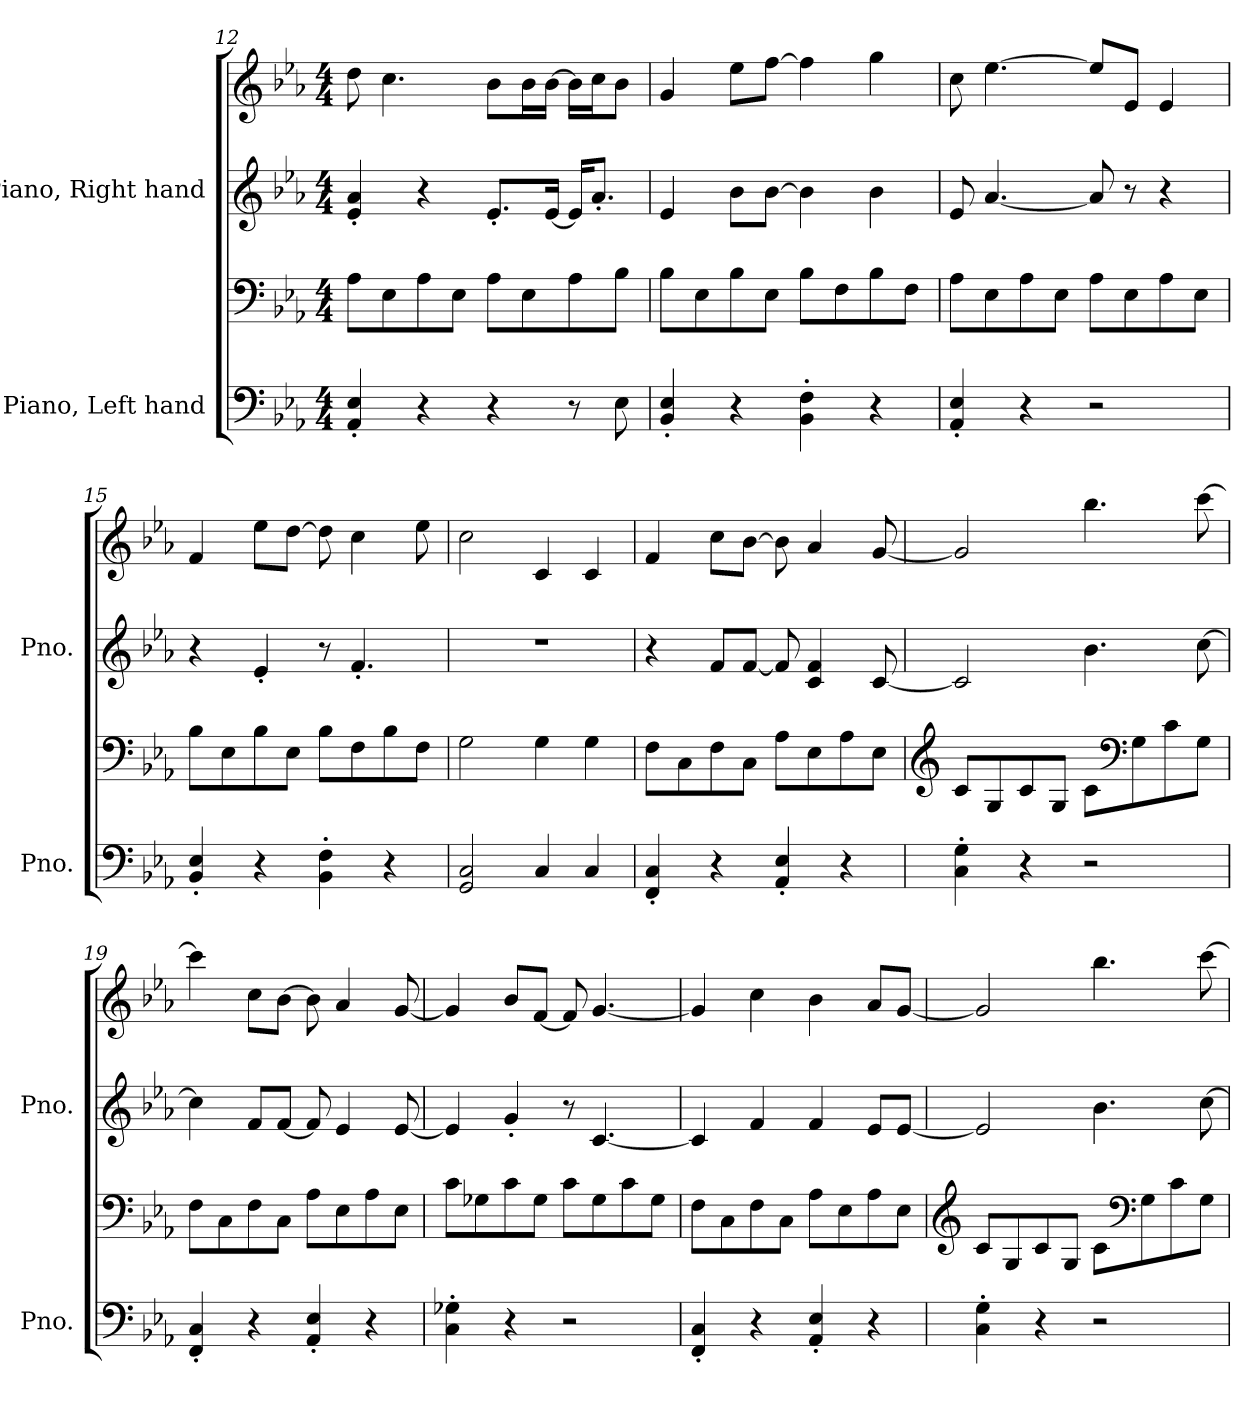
**kern	**kern	**kern	**kern
*part2	*part2	*part1	*part1
*staff4	*staff3	*staff2	*staff1
*I"Piano, Left hand	*	*I"Piano, Right hand	*
*I'Pno.	*	*I'Pno.	*
*clefF4	*clefF4	*clefG2	*clefG2
*k[b-e-a-]	*k[b-e-a-]	*k[b-e-a-]	*k[b-e-a-]
*M4/4	*M4/4	*M4/4	*M4/4
=12	=12	=12	=12
4AA-/' 4E-/'	8A-\L	4e-/' 4a-/'	8dd\
.	8E-\	.	4.cc\
4r	8A-\	4r	.
.	8E-\J	.	.
4r	8A-\L	8.e-'/L	8b-\L
.	8E-\	.	16b-\L
.	.	[16e-/Jk	[16b-\JJ
8r	8A-\	16e-/KL]	16b-\LL]
.	.	8.a-'/J	16cc\J
8E-\	8B-\J	.	8b-\J
!!LO:PB:g=z
=13	=13	=13	=13
4BB-/' 4E-/'	8B-\L	4e-/	4g/
.	8E-\	.	.
4r	8B-\	8b-\L	8ee-\L
.	8E-\J	[8b-\J	[8ff\J
4BB-\' 4F\'	8B-\L	4b-\]	4ff\]
.	8F\	.	.
4r	8B-\	4b-\	4gg\
.	8F\J	.	.
=14	=14	=14	=14
4AA-/' 4E-/'	8A-\L	8e-/	8cc\
.	8E-\	[4.a-/	[4.ee-\
4r	8A-\	.	.
.	8E-\J	.	.
2r	8A-\L	8a-/]	8ee-/L]
.	8E-\	8r	8e-/J
.	8A-\	4r	4e-/
.	8E-\J	.	.
=15	=15	=15	=15
4BB-/' 4E-/'	8B-\L	4r	4f/
.	8E-\	.	.
4r	8B-\	4e-'/	8ee-\L
.	8E-\J	.	[8dd\J
4BB-\' 4F\'	8B-\L	8r	8dd\]
.	8F\	4.f'/	4cc\
4r	8B-\	.	.
.	8F\J	.	8ee-\
=16	=16	=16	=16
2GG/ 2C/	2G\	1r	2cc\
4C/	4G\	.	4c/
4C/	4G\	.	4c/
=17	=17	=17	=17
4FF/' 4C/'	8F\L	4r	4f/
.	8C\	.	.
4r	8F\	8f/L	8cc\L
.	8C\J	[8f/J	[8b-\J
4AA-/' 4E-/'	8A-\L	8f/]	8b-\]
.	8E-\	4c/ 4f/	4a-/
4r	8A-\	.	.
.	8E-\J	[8c/	[8g/
!!LO:LB:g=z
=18	=18	=18	=18
*	*clefG2	*	*
4C\' 4G\'	8c/L	2c/]	2g/]
.	8G/	.	.
4r	8c/	.	.
.	8G/J	.	.
2r	8c\L	4.b-\	4.bb-\
*	*clefF4	*	*
.	8G\	.	.
.	8c\	.	.
.	8G\J	[8cc\	[8ccc\
=19	=19	=19	=19
4FF/' 4C/'	8F\L	4cc\]	4ccc\]
.	8C\	.	.
4r	8F\	8f/L	8cc\L
.	8C\J	[8f/J	[8b-\J
4AA-/' 4E-/'	8A-\L	8f/]	8b-\]
.	8E-\	4e-/	4a-/
4r	8A-\	.	.
.	8E-\J	[8e-/	[8g/
=20	=20	=20	=20
4C\' 4G-X\'	8c\L	4e-/]	4g/]
.	8G-X\	.	.
4r	8c\	4g'/	8b-/L
.	8G-\J	.	[8f/J
2r	8c\L	8r	8f/]
.	8G-\	[4.c/	[4.g/
.	8c\	.	.
.	8G-\J	.	.
=21	=21	=21	=21
4FF/' 4C/'	8F\L	4c/]	4g/]
.	8C\	.	.
4r	8F\	4f/	4cc\
.	8C\J	.	.
4AA-/' 4E-/'	8A-\L	4f/	4b-\
.	8E-\	.	.
4r	8A-\	8e-/L	8a-/L
.	8E-\J	[8e-/J	[8g/J
!!LO:LB:g=z
=22	=22	=22	=22
*	*clefG2	*	*
4C\' 4G\'	8c/L	2e-/]	2g/]
.	8G/	.	.
4r	8c/	.	.
.	8G/J	.	.
2r	8c\L	4.b-\	4.bb-\
*	*clefF4	*	*
.	8G\	.	.
.	8c\	.	.
.	8G\J	[8cc\	[8ccc\
=	=	=	=
*-	*-	*-	*-
